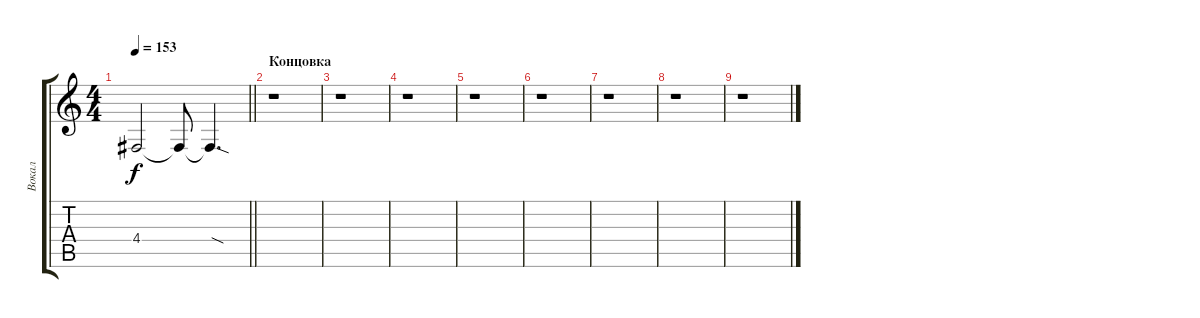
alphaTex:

\track ("Вокал" "Вокал") {instrument tenorsax}
\staff {score tabs}
\tuning (E4 B3 G3 D3 A2 E2) {hide}
\ts (4 4)
\tempo 153
\clef g2
\barLineRight lightlight
\ks c
4.4.2{dy f} 4.4{t}.8 4.4{sod t}.4{d} |
\section ("" "Концовка")
r.1 |
r.1 |
r.1 |
r.1 |
r.1 |
r.1 |
r.1 |
r.1
